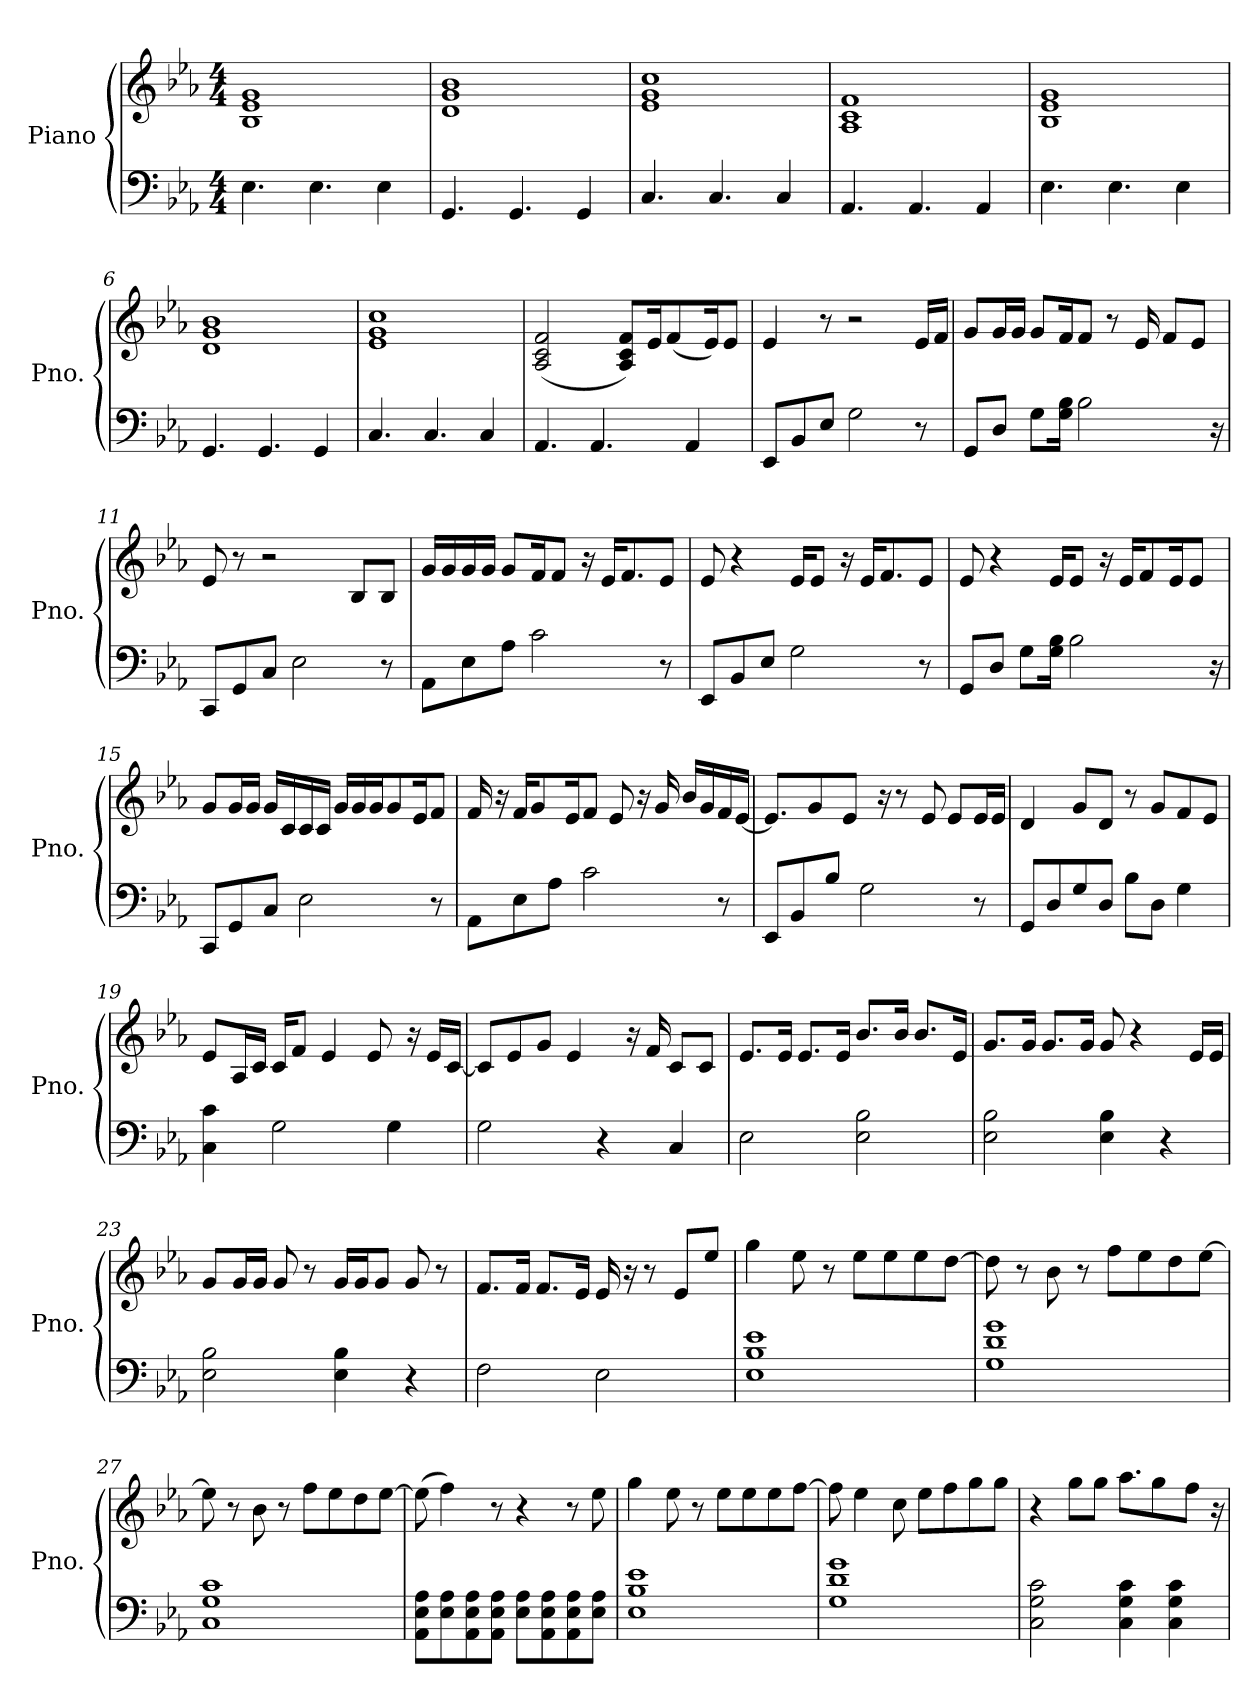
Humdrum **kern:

**kern	**kern	**dynam
*part1	*part1	*part1
*staff2	*staff1	*staff1/2
*I"Piano	*	*
*I'Pno.	*	*
*clefF4	*clefG2	*
*k[b-e-a-]	*k[b-e-a-]	*
*M4/4	*M4/4	*
*MM107	*MM107	*
=1	=1	=1
!	!	!LO:DY:b=2
!	!	!LO:DY:n=1:b
4.E-\	1B- 1e- 1g	mf f
4.E-\	.	.
4E-\	.	.
=2	=2	=2
4.GG/	1d 1g 1b-	.
4.GG/	.	.
4GG/	.	.
=3	=3	=3
4.C/	1e- 1g 1cc	.
4.C/	.	.
4C/	.	.
=4	=4	=4
4.AA-/	1A- 1c 1f	.
4.AA-/	.	.
4AA-/	.	.
=5	=5	=5
4.E-\	1B- 1e- 1g	.
4.E-\	.	.
4E-\	.	.
=6	=6	=6
4.GG/	1d 1g 1b-	.
4.GG/	.	.
4GG/	.	.
=7	=7	=7
4.C/	1e- 1g 1cc	.
4.C/	.	.
4C/	.	.
=8	=8	=8
4.AA-/	(2A-/ 2c/ 2f/	.
4.AA-/	.	.
.	8A-/ 8c/ 8f/L)	.
.	16e-/K	.
.	(8f/	.
4AA-/	.	.
.	16e-/K)	.
.	8e-/J	.
!!LO:LB:g=z
=9	=9	=9
8EE-/L	4e-/	.
8BB-/	.	.
8E-/J	8r	.
2G\	2r	.
8r	16e-/LL	.
.	16f/JJ	.
=10	=10	=10
8GG/L	8g/L	.
8D/J	16g/L	.
.	16g/JJ	.
8G\L	8g/L	.
16G\ 16B-\Jk	16f/K	.
2B-\	8f/J	.
.	8r	.
.	16e-/	.
.	8f/L	.
.	8e-/J	.
16r	.	.
=11	=11	=11
8CC/L	8e-/	.
8GG/	8r	.
8C/J	2r	.
2E-\	.	.
.	8B-/L	.
8r	8B-/J	.
=12	=12	=12
8AA-\L	16g/LL	.
.	16g/	.
8E-\	16g/	.
.	16g/JJ	.
8A-\J	8g/L	.
2c\	16f/K	.
.	8f/J	.
.	16r	.
.	16e-/KL	.
.	8.f/	.
8r	8e-/J	.
!!LO:LB:g=z
=13	=13	=13
8EE-/L	8e-/	.
8BB-/	4r	.
8E-/J	.	.
2G\	16e-/KL	.
.	8e-/J	.
.	16r	.
.	16e-/KL	.
.	8.f/	.
8r	8e-/J	.
=14	=14	=14
8GG/L	8e-/	.
8D/J	4r	.
8G\L	.	.
16G\ 16B-\Jk	16e-/KL	.
2B-\	8e-/J	.
.	16r	.
.	16e-/KL	.
.	8f/	.
.	16e-/K	.
.	8e-/J	.
16r	.	.
=15	=15	=15
8CC/L	8g/L	.
8GG/	16g/L	.
.	16g/JJ	.
8C/J	16g/LL	.
.	16c/	.
2E-\	16c/	.
.	16c/JJ	.
.	16g/LL	.
.	16g/	.
.	16g/J	.
.	8g/	.
.	16e-/K	.
8r	8f/J	.
!!LO:LB:g=z
=16	=16	=16
8AA-\L	16f/	.
.	16r	.
8E-\	16f/KL	.
.	8g/	.
8A-\J	.	.
.	16e-/K	.
2c\	8f/J	.
.	8e-/	.
.	16r	.
.	16g/	.
.	16b-/LL	.
.	16g/	.
8r	16f/	.
.	[16e-/JJ	.
=17	=17	=17
8EE-/L	8.e-/L]	.
8BB-/	.	.
.	8g/	.
8B-/J	.	.
.	8e-/J	.
2G\	.	.
.	16r	.
.	8r	.
.	8e-/	.
.	8e-/L	.
8r	16e-/L	.
.	16e-/JJ	.
=18	=18	=18
8GG/L	4d/	.
8D/	.	.
8G/	8g/L	.
8D/J	8d/J	.
8B-\L	8r	.
8D\J	8g/L	.
4G\	8f/	.
.	8e-/J	.
=19	=19	=19
4C\ 4c\	8e-/L	.
.	16A-/L	.
.	16c/JJ	.
2G\	16c/KL	.
.	8f/J	.
.	4e-/	.
.	8e-/	.
4G\	.	.
.	16r	.
.	16e-/LL	.
.	[16c/JJ	.
!!LO:LB:g=z
=20	=20	=20
2G\	8c/L]	.
.	8e-/	.
.	8g/J	.
.	4e-/	.
4r	.	.
.	16r	.
.	16f/	.
4C/	8c/L	.
.	8c/J	.
=21	=21	=21
2E-\	8.e-/L	.
.	16e-/Jk	.
.	8.e-/L	.
.	16e-/Jk	.
2E-\ 2B-\	8.b-/L	.
.	16b-/Jk	.
.	8.b-/L	.
.	16e-/Jk	.
=22	=22	=22
2E-\ 2B-\	8.g/L	.
.	16g/Jk	.
.	8.g/L	.
.	16g/Jk	.
4E-\ 4B-\	8g/	.
.	4r	.
4r	.	.
.	16e-/LL	.
.	16e-/JJ	.
=23	=23	=23
2E-\ 2B-\	8g/L	.
.	16g/L	.
.	16g/JJ	.
.	8g/	.
.	8r	.
4E-\ 4B-\	16g/LL	.
.	16g/J	.
.	8g/J	.
4r	8g/	.
.	8r	.
!!LO:PB:g=z
=24	=24	=24
2F\	8.f/L	.
.	16f/Jk	.
.	8.f/L	.
.	16e-/Jk	.
2E-\	16e-/	.
.	16r	.
.	8r	.
.	8e-/L	.
.	8ee-/J	.
=25	=25	=25
1E- 1B- 1e-	4gg\	.
.	8ee-\	.
.	8r	.
.	8ee-\L	.
.	8ee-\	.
.	8ee-\	.
.	[8dd\J	.
=26	=26	=26
1G 1d 1g	8dd\]	.
.	8r	.
.	8b-\	.
.	8r	.
.	8ff\L	.
.	8ee-\	.
.	8dd\	.
.	[8ee-\J	.
=27	=27	=27
1C 1G 1c	8ee-\]	.
.	8r	.
.	8b-\	.
.	8r	.
.	8ff\L	.
.	8ee-\	.
.	8dd\	.
.	[8ee-\J	.
=28	=28	=28
8AA-\ 8E-\ 8A-\L	(8ee-\]	.
8E-\ 8A-\	4ff\)	.
8AA-\ 8E-\ 8A-\	.	.
8AA-\ 8E-\ 8A-\J	8r	.
8E-\ 8A-\L	4r	.
8AA-\ 8E-\ 8A-\	.	.
8AA-\ 8E-\ 8A-\	8r	.
8E-\ 8A-\J	8ee-\	.
!!LO:LB:g=z
=29	=29	=29
1E- 1B- 1e-	4gg\	.
.	8ee-\	.
.	8r	.
.	8ee-\L	.
.	8ee-\	.
.	8ee-\	.
.	[8ff\J	.
=30	=30	=30
1G 1d 1g	8ff\]	.
.	4ee-\	.
.	8cc\	.
.	8ee-\L	.
.	8ff\	.
.	8gg\	.
.	8gg\J	.
=31	=31	=31
2C\ 2G\ 2c\	4r	.
.	8gg\L	.
.	8gg\J	.
4C\ 4G\ 4c\	8.aa-\L	.
.	8gg\	.
4C\ 4G\ 4c\	.	.
.	8ff\J	.
.	16r	.
=	=	=
*-	*-	*-
